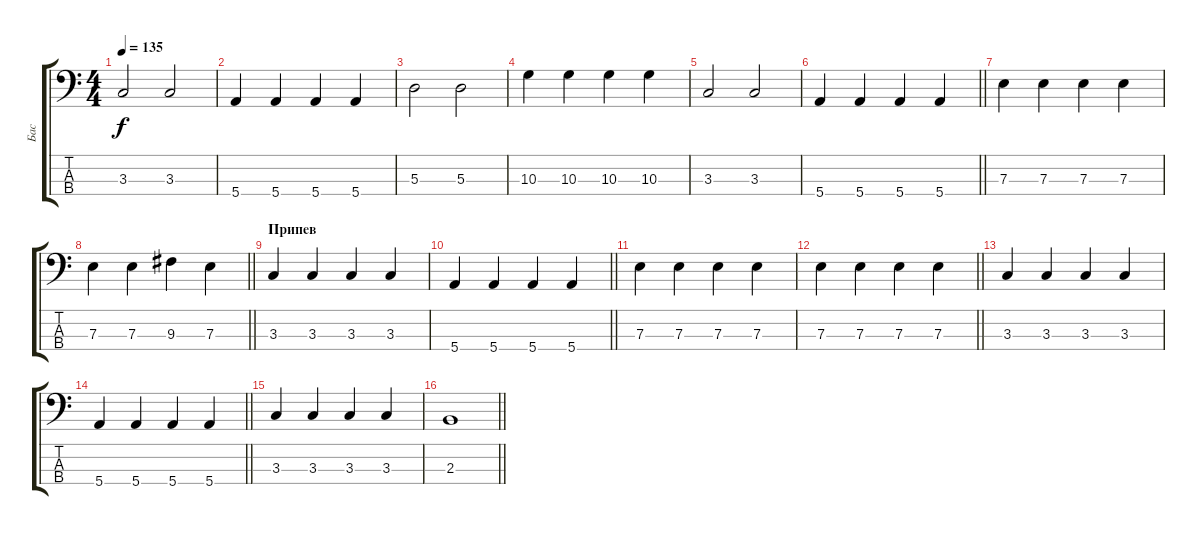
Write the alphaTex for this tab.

\track ("Бас" "Бас") {instrument electricbassfinger}
\staff {score tabs}
\tuning (G2 D2 A1 E1) {hide}
\ts (4 4)
\tempo 135
\clef f4
\ks c
3.3.2{dy f} 3.3.2 |
5.4.4 5.4.4 5.4.4 5.4.4 |
5.3.2 5.3.2 |
10.3.4 10.3.4 10.3.4 10.3.4 |
3.3.2 3.3.2 |
\barLineRight lightlight
5.4.4 5.4.4 5.4.4 5.4.4 |
7.3.4 7.3.4 7.3.4 7.3.4 |
\barLineRight lightlight
7.3.4 7.3.4 9.3.4 7.3.4 |
\section ("" "Припев")
3.3.4 3.3.4 3.3.4 3.3.4 |
\barLineRight lightlight
5.4.4 5.4.4 5.4.4 5.4.4 |
7.3.4 7.3.4 7.3.4 7.3.4 |
\barLineRight lightlight
7.3.4 7.3.4 7.3.4 7.3.4 |
3.3.4 3.3.4 3.3.4 3.3.4 |
\barLineRight lightlight
5.4.4 5.4.4 5.4.4 5.4.4 |
3.3.4 3.3.4 3.3.4 3.3.4 |
\barLineRight lightlight
2.3.1
